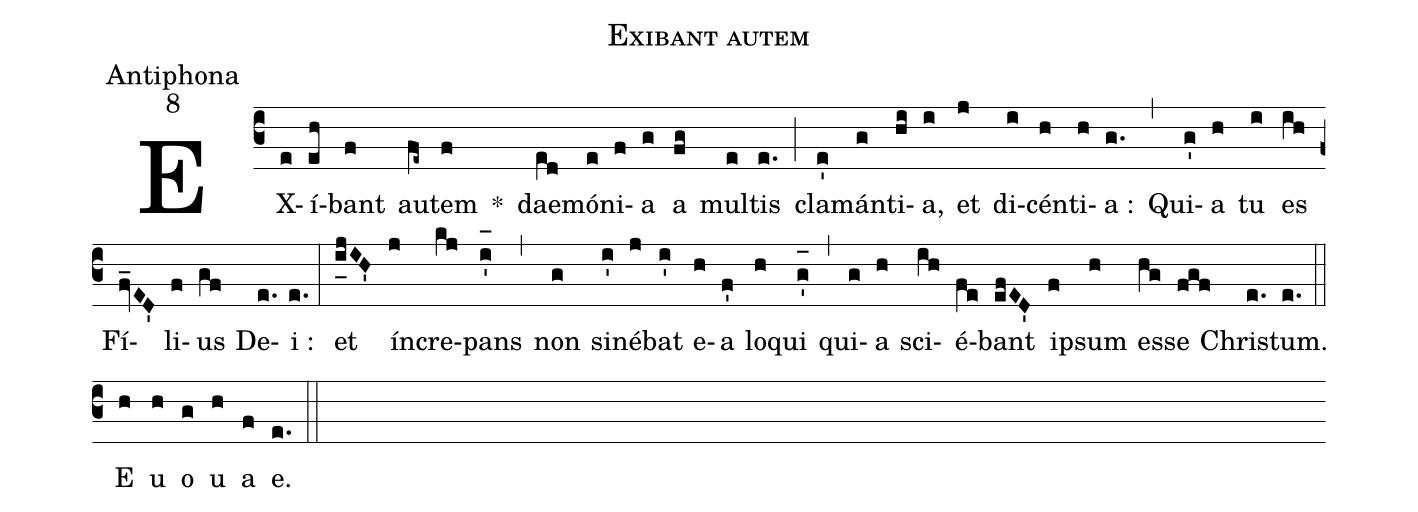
name:Exibant autem;
office-part:Antiphona;
mode:8;
%%
(c3) EX(e)í(eh)bant(f) au(fe~)tem(f) *() dae(e[ll:1]d)mó(e)ni(f)a(g) a(fg) mul(e)tis(e.) (;) cla(e')mán(g)ti(hi)a,(i) et(j) di(i)cén(h)ti(h)a :(g.) (,) Qui(g')a(h) tu(i) es(ih) Fí(fv_ED')li(f)us(gf) De(e.)i :(e.) (:) et(i_[uh:l]jIH') ín(j)cre(kj)pans(i'_[oh:h]) (,) non(g) si(i')né(j)bat(i') e(h)a(f') lo(h)qui(g'_[oh:h]) (,) qui(g)a(h) sci(ih)é(fe)bant(efED') i(f)psum(h) es(hg)se(fgf) Chri(e.)stum.(e.) (::) <eu>E(h) u(h) o(g) u(h) a(f) e.</eu>(e.) (::)
